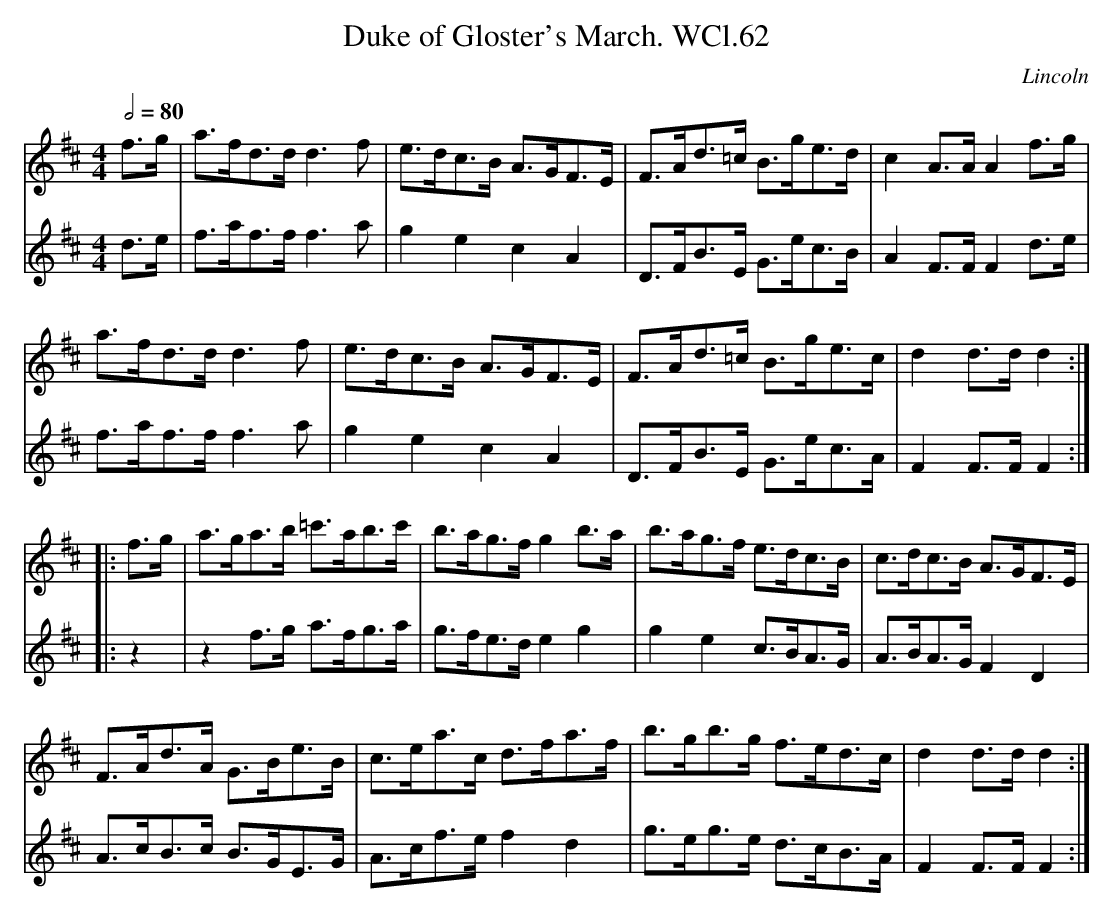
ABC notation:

X:1
T:Duke of Gloster's March. WCl.62
L:1/8
M:4/4
O:Lincoln
Q:1/2=80
K:D
[V:1]f>g|a>fd>d d3f|e>dc>B A>GF>E|F>Ad>=c B>ge>d|c2A>A A2f>g|!
[V:2]d>e|f>af>f f3a|g2e2c2A2|D>FB>E G>ec>B|A2F>FF2d>e|!
[V:1]a>fd>d d3f|e>dc>B A>GF>E|F>Ad>=c B>ge>c|d2d>d d2:|!
[V:2]f>af>f f3a|g2e2c2A2|D>FB>E G>ec>A|F2F>FF2:|!
[V:1]|:f>g|a>ga>b =c'>ab>c'|b>ag>f g2b>a|b>ag>f e>dc>B|c>dc>B A>GF>E|!
[V:2]|:z2|z2f>g a>fg>a|g>fe>de2g2|g2e2c>BA>G|A>BA>G F2D2|!
[V:1]F>Ad>A G>Be>B|c>ea>c d>fa>f|b>gb>g f>ed>c|d2 d>d d2:|
[V:2]A>cB>c B>GE>G|A>cf>ef2d2|g>eg>e d>cB>A|F2F>FF2:|
